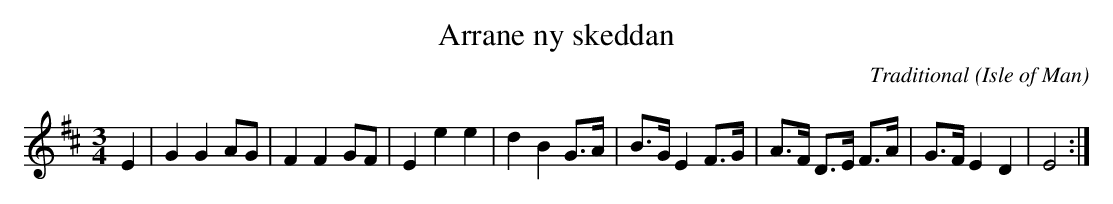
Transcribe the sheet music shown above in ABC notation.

X:1
T:Arrane ny skeddan
C:Traditional
O:Isle of Man
M:3/4
L:1/8
K:D
E2|G2 G2 AG|F2 F2 GF|E2 e2 e2|d2 B2 G>A|B>G E2 F>G|A>F D>E F>A|G>F E2 D2|E4:|
